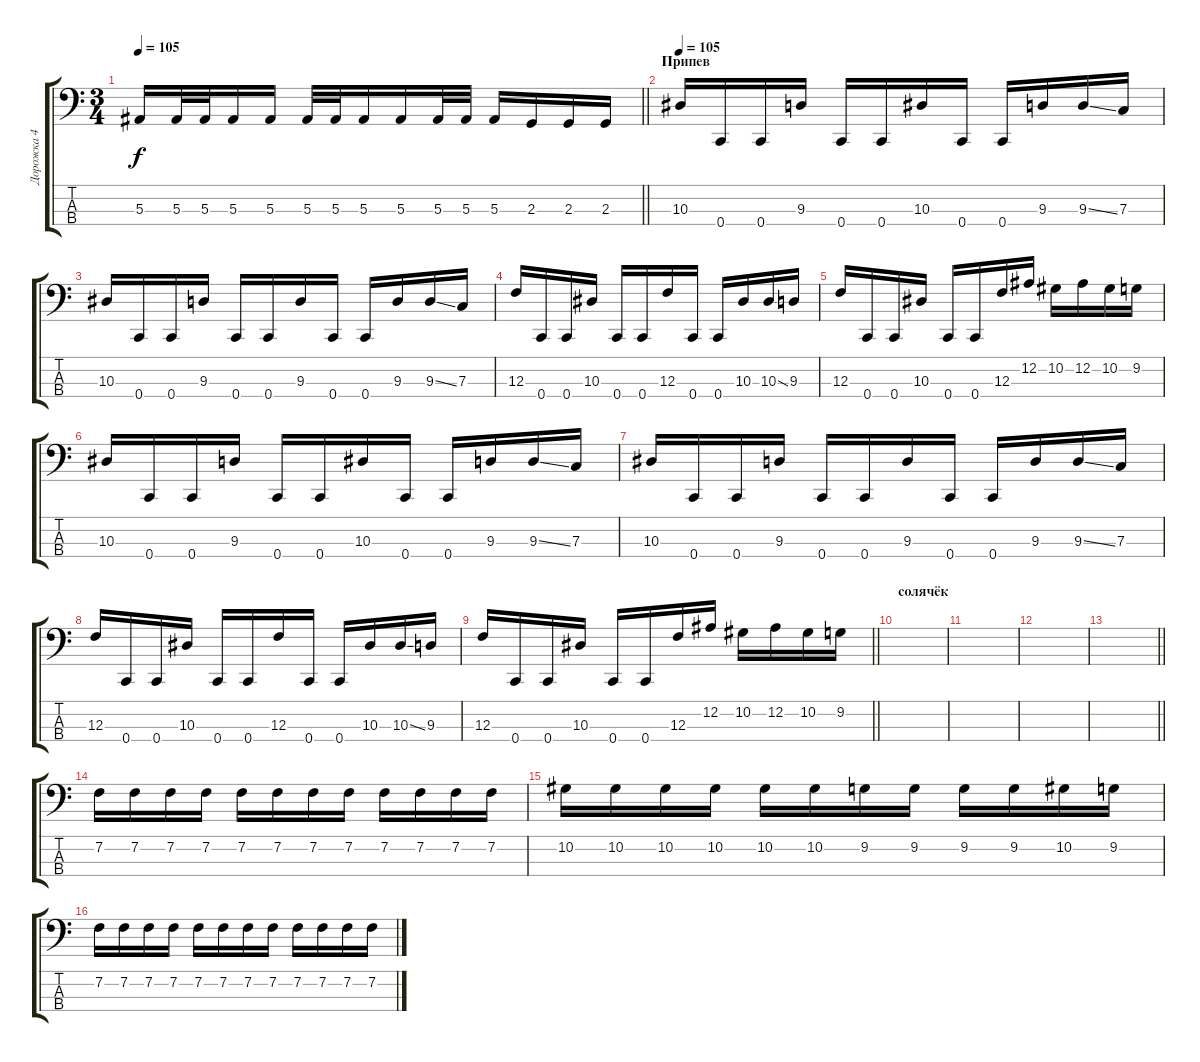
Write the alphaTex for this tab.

\track ("Дорожка 4" "Дорожка 4") {instrument slapbass1}
\staff {score tabs}
\tuning (Eb2 Bb1 F1 C1) {hide}
\ts (3 4)
\tempo 105
\clef f4
\barLineRight lightlight
\ks c
5.3.16{dy f} 5.3.32 5.3.32 5.3.16 5.3.16 5.3.32 5.3.32 5.3.16 5.3.16 5.3.32 5.3.32 5.3.16 2.3.16 2.3.16 2.3.16 |
\section ("" "Припев")
\tempo 105
10.3.16 0.4.16 0.4.16 9.3.16 0.4.16 0.4.16 10.3.16 0.4.16 0.4.16 9.3.16 9.3{ss}.16 7.3.16 |
10.3.16 0.4.16 0.4.16 9.3.16 0.4.16 0.4.16 9.3.16 0.4.16 0.4.16 9.3.16 9.3{ss}.16 7.3.16 |
12.3.16 0.4.16 0.4.16 10.3.16 0.4.16 0.4.16 12.3.16 0.4.16 0.4.16 10.3.16 10.3{ss}.16 9.3.16 |
12.3.16 0.4.16 0.4.16 10.3.16 0.4.16 0.4.16 12.3.16 12.2.16 10.2.16 12.2.16 10.2.16 9.2.16 |
10.3.16 0.4.16 0.4.16 9.3.16 0.4.16 0.4.16 10.3.16 0.4.16 0.4.16 9.3.16 9.3{ss}.16 7.3.16 |
10.3.16 0.4.16 0.4.16 9.3.16 0.4.16 0.4.16 9.3.16 0.4.16 0.4.16 9.3.16 9.3{ss}.16 7.3.16 |
12.3.16 0.4.16 0.4.16 10.3.16 0.4.16 0.4.16 12.3.16 0.4.16 0.4.16 10.3.16 10.3{ss}.16 9.3.16 |
\barLineRight lightlight
12.3.16 0.4.16 0.4.16 10.3.16 0.4.16 0.4.16 12.3.16 12.2.16 10.2.16 12.2.16 10.2.16 9.2.16 |
\section ("" "солячёк")
|
|
|
\barLineRight lightlight
|
7.2.16 7.2.16 7.2.16 7.2.16 7.2.16 7.2.16 7.2.16 7.2.16 7.2.16 7.2.16 7.2.16 7.2.16 |
10.2.16 10.2.16 10.2.16 10.2.16 10.2.16 10.2.16 9.2.16 9.2.16 9.2.16 9.2.16 10.2.16 9.2.16 |
7.2.16 7.2.16 7.2.16 7.2.16 7.2.16 7.2.16 7.2.16 7.2.16 7.2.16 7.2.16 7.2.16 7.2.16
